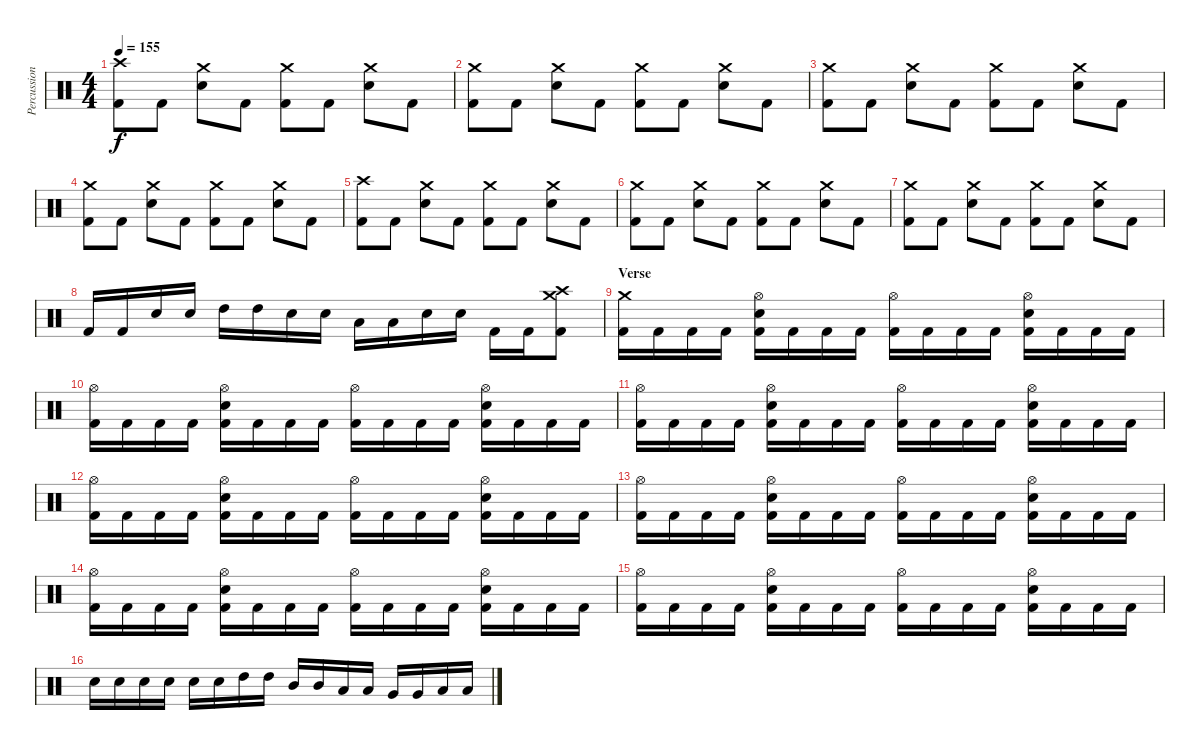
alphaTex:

\track ("Percussion" "Percussion") {instrument percussion}
\staff {score}
\articulation defaults
\ts (4 4)
\tempo 155
\clef neutral
\ks c
("Crash high (hit)" "Kick (hit) 2").8{dy f} "Kick (hit) 2".8 ("Crash medium (hit)" "Electric Snare (hit)").8 "Kick (hit) 2".8 ("Crash medium (hit)" "Kick (hit) 2").8 "Kick (hit) 2".8 ("Crash medium (hit)" "Electric Snare (hit)").8 "Kick (hit) 2".8 |
("Crash medium (hit)" "Kick (hit) 2").8 "Kick (hit) 2".8 ("Crash medium (hit)" "Electric Snare (hit)").8 "Kick (hit) 2".8 ("Crash medium (hit)" "Kick (hit) 2").8 "Kick (hit) 2".8 ("Crash medium (hit)" "Electric Snare (hit)").8 "Kick (hit) 2".8 |
("Crash medium (hit)" "Kick (hit) 2").8 "Kick (hit) 2".8 ("Crash medium (hit)" "Electric Snare (hit)").8 "Kick (hit) 2".8 ("Crash medium (hit)" "Kick (hit) 2").8 "Kick (hit) 2".8 ("Crash medium (hit)" "Electric Snare (hit)").8 "Kick (hit) 2".8 |
("Crash medium (hit)" "Kick (hit) 2").8 "Kick (hit) 2".8 ("Crash medium (hit)" "Electric Snare (hit)").8 "Kick (hit) 2".8 ("Crash medium (hit)" "Kick (hit) 2").8 "Kick (hit) 2".8 ("Crash medium (hit)" "Electric Snare (hit)").8 "Kick (hit) 2".8 |
("Crash high (hit)" "Kick (hit) 2").8 "Kick (hit) 2".8 ("Crash medium (hit)" "Electric Snare (hit)").8 "Kick (hit) 2".8 ("Crash medium (hit)" "Kick (hit) 2").8 "Kick (hit) 2".8 ("Crash medium (hit)" "Electric Snare (hit)").8 "Kick (hit) 2".8 |
("Crash medium (hit)" "Kick (hit) 2").8 "Kick (hit) 2".8 ("Crash medium (hit)" "Electric Snare (hit)").8 "Kick (hit) 2".8 ("Crash medium (hit)" "Kick (hit) 2").8 "Kick (hit) 2".8 ("Crash medium (hit)" "Electric Snare (hit)").8 "Kick (hit) 2".8 |
("Crash medium (hit)" "Kick (hit) 2").8 "Kick (hit) 2".8 ("Crash medium (hit)" "Electric Snare (hit)").8 "Kick (hit) 2".8 ("Crash medium (hit)" "Kick (hit) 2").8 "Kick (hit) 2".8 ("Crash medium (hit)" "Electric Snare (hit)").8 "Kick (hit) 2".8 |
"Kick (hit) 2".16 "Kick (hit) 2".16 "Electric Snare (hit)".16 "Electric Snare (hit)".16 "High Tom (hit)".16 "High Tom (hit)".16 "Electric Snare (hit)".16 "Electric Snare (hit)".16 "Low Tom (hit)".16 "Low Tom (hit)".16 "Electric Snare (hit)".16 "Electric Snare (hit)".16 "Kick (hit) 2".16 "Kick (hit) 2".16 ("Crash high (hit)" "Crash medium (hit)" "Kick (hit) 2").8 |
\section ("" "Verse")
("Crash medium (hit)" "Kick (hit) 2").16 "Kick (hit) 2".16 "Kick (hit) 2".16 "Kick (hit) 2".16 ("Hi-Hat (open)" "Electric Snare (hit)" "Kick (hit) 2").16 "Kick (hit) 2".16 "Kick (hit) 2".16 "Kick (hit) 2".16 ("Hi-Hat (open)" "Kick (hit) 2").16 "Kick (hit) 2".16 "Kick (hit) 2".16 "Kick (hit) 2".16 ("Hi-Hat (open)" "Electric Snare (hit)" "Kick (hit) 2").16 "Kick (hit) 2".16 "Kick (hit) 2".16 "Kick (hit) 2".16 |
("Hi-Hat (open)" "Kick (hit) 2").16 "Kick (hit) 2".16 "Kick (hit) 2".16 "Kick (hit) 2".16 ("Hi-Hat (open)" "Electric Snare (hit)" "Kick (hit) 2").16 "Kick (hit) 2".16 "Kick (hit) 2".16 "Kick (hit) 2".16 ("Hi-Hat (open)" "Kick (hit) 2").16 "Kick (hit) 2".16 "Kick (hit) 2".16 "Kick (hit) 2".16 ("Hi-Hat (open)" "Electric Snare (hit)" "Kick (hit) 2").16 "Kick (hit) 2".16 "Kick (hit) 2".16 "Kick (hit) 2".16 |
("Hi-Hat (open)" "Kick (hit) 2").16 "Kick (hit) 2".16 "Kick (hit) 2".16 "Kick (hit) 2".16 ("Hi-Hat (open)" "Electric Snare (hit)" "Kick (hit) 2").16 "Kick (hit) 2".16 "Kick (hit) 2".16 "Kick (hit) 2".16 ("Hi-Hat (open)" "Kick (hit) 2").16 "Kick (hit) 2".16 "Kick (hit) 2".16 "Kick (hit) 2".16 ("Hi-Hat (open)" "Electric Snare (hit)" "Kick (hit) 2").16 "Kick (hit) 2".16 "Kick (hit) 2".16 "Kick (hit) 2".16 |
("Hi-Hat (open)" "Kick (hit) 2").16 "Kick (hit) 2".16 "Kick (hit) 2".16 "Kick (hit) 2".16 ("Hi-Hat (open)" "Electric Snare (hit)" "Kick (hit) 2").16 "Kick (hit) 2".16 "Kick (hit) 2".16 "Kick (hit) 2".16 ("Hi-Hat (open)" "Kick (hit) 2").16 "Kick (hit) 2".16 "Kick (hit) 2".16 "Kick (hit) 2".16 ("Hi-Hat (open)" "Electric Snare (hit)" "Kick (hit) 2").16 "Kick (hit) 2".16 "Kick (hit) 2".16 "Kick (hit) 2".16 |
("Hi-Hat (open)" "Kick (hit) 2").16 "Kick (hit) 2".16 "Kick (hit) 2".16 "Kick (hit) 2".16 ("Hi-Hat (open)" "Electric Snare (hit)" "Kick (hit) 2").16 "Kick (hit) 2".16 "Kick (hit) 2".16 "Kick (hit) 2".16 ("Hi-Hat (open)" "Kick (hit) 2").16 "Kick (hit) 2".16 "Kick (hit) 2".16 "Kick (hit) 2".16 ("Hi-Hat (open)" "Electric Snare (hit)" "Kick (hit) 2").16 "Kick (hit) 2".16 "Kick (hit) 2".16 "Kick (hit) 2".16 |
("Hi-Hat (open)" "Kick (hit) 2").16 "Kick (hit) 2".16 "Kick (hit) 2".16 "Kick (hit) 2".16 ("Hi-Hat (open)" "Electric Snare (hit)" "Kick (hit) 2").16 "Kick (hit) 2".16 "Kick (hit) 2".16 "Kick (hit) 2".16 ("Hi-Hat (open)" "Kick (hit) 2").16 "Kick (hit) 2".16 "Kick (hit) 2".16 "Kick (hit) 2".16 ("Hi-Hat (open)" "Electric Snare (hit)" "Kick (hit) 2").16 "Kick (hit) 2".16 "Kick (hit) 2".16 "Kick (hit) 2".16 |
("Hi-Hat (open)" "Kick (hit) 2").16 "Kick (hit) 2".16 "Kick (hit) 2".16 "Kick (hit) 2".16 ("Hi-Hat (open)" "Electric Snare (hit)" "Kick (hit) 2").16 "Kick (hit) 2".16 "Kick (hit) 2".16 "Kick (hit) 2".16 ("Hi-Hat (open)" "Kick (hit) 2").16 "Kick (hit) 2".16 "Kick (hit) 2".16 "Kick (hit) 2".16 ("Hi-Hat (open)" "Electric Snare (hit)" "Kick (hit) 2").16 "Kick (hit) 2".16 "Kick (hit) 2".16 "Kick (hit) 2".16 |
"Electric Snare (hit)".16 "Electric Snare (hit)".16 "Electric Snare (hit)".16 "Electric Snare (hit)".16 "Electric Snare (hit)".16 "Electric Snare (hit)".16 "High Tom (hit)".16 "High Tom (hit)".16 "Mid Tom (hit)".16 "Mid Tom (hit)".16 "Low Tom (hit)".16 "Low Tom (hit)".16 "Very Low Tom (hit)".16 "Very Low Tom (hit)".16 "Low Floor Tom (hit)".16 "Low Floor Tom (hit)".16
